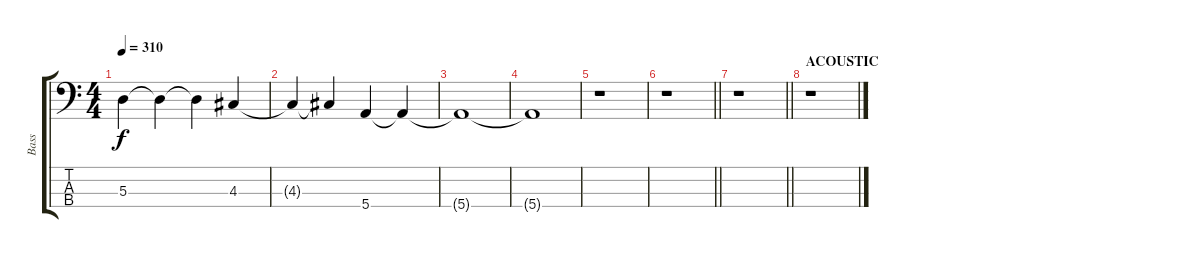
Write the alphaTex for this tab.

\track ("Bass" "Bass") {instrument electricbassfinger}
\staff {score tabs}
\tuning (G2 D2 A1 E1) {hide}
\ts (4 4)
\tempo 310
\clef f4
\ks c
5.3.4{dy f} 5.3{t}.4 5.3{t}.4 4.3.4 |
4.3{t}.4 4.3{t}.4 5.4.4 5.4{t}.4 |
5.4{t}.1 |
5.4{t}.1 |
r.1 |
\barLineRight lightlight
r.1 |
\barLineRight lightlight
r.1 |
\section ("" "ACOUSTIC")
r.1
